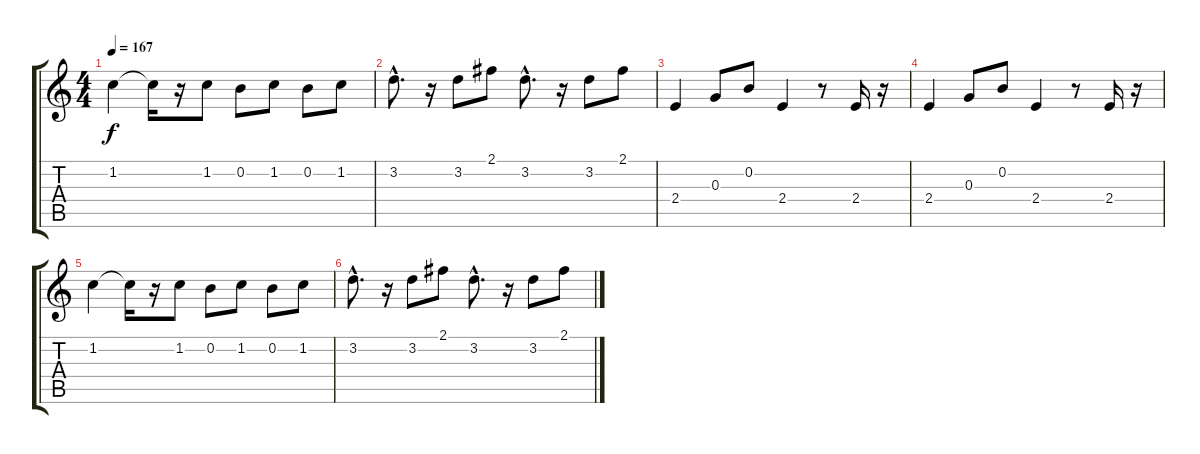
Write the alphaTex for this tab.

\track "" {instrument electricguitarjazz}
\staff {score tabs}
\tuning (E4 B3 G3 D3 A2 E2) {hide}
\ts (4 4)
\tempo 167
\clef g2
\ks c
1.2.4{dy f} 1.2{t}.16 r.16 1.2.8 0.2.8 1.2.8 0.2.8 1.2.8 |
3.2{hac}.8{d} r.16 3.2.8 2.1.8 3.2{hac}.8{d} r.16 3.2.8 2.1.8 |
2.4.4 0.3.8 0.2.8 2.4.4 r.8 2.4.16 r.16 |
2.4.4 0.3.8 0.2.8 2.4.4 r.8 2.4.16 r.16 |
1.2.4 1.2{t}.16 r.16 1.2.8 0.2.8 1.2.8 0.2.8 1.2.8 |
3.2{hac}.8{d} r.16 3.2.8 2.1.8 3.2{hac}.8{d} r.16 3.2.8 2.1.8
